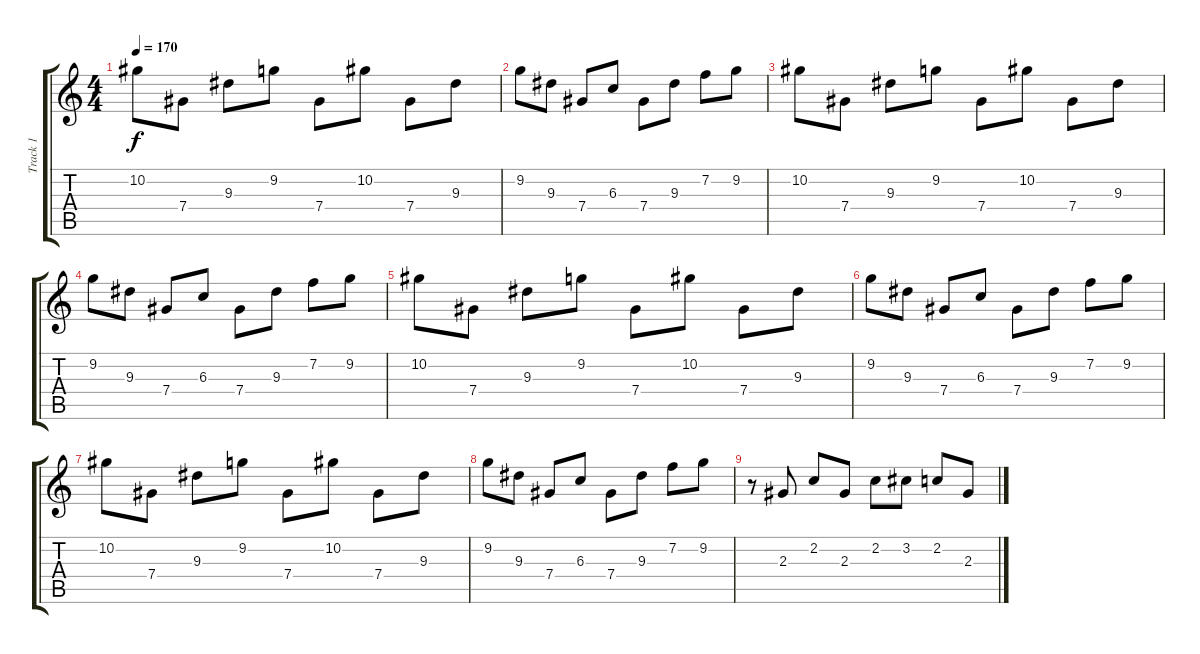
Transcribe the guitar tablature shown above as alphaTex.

\track ("Track 1" "Track 1") {instrument electricguitarclean}
\staff {score tabs}
\tuning (Eb4 Bb3 Gb3 Db3 Ab2 Db2) {hide}
\ts (4 4)
\tempo 170
\clef g2
\ks c
10.2.8{dy f} 7.4.8 9.3.8 9.2.8 7.4.8 10.2.8 7.4.8 9.3.8 |
9.2.8 9.3.8 7.4.8 6.3.8 7.4.8 9.3.8 7.2.8 9.2.8 |
10.2.8 7.4.8 9.3.8 9.2.8 7.4.8 10.2.8 7.4.8 9.3.8 |
9.2.8 9.3.8 7.4.8 6.3.8 7.4.8 9.3.8 7.2.8 9.2.8 |
10.2.8 7.4.8 9.3.8 9.2.8 7.4.8 10.2.8 7.4.8 9.3.8 |
9.2.8 9.3.8 7.4.8 6.3.8 7.4.8 9.3.8 7.2.8 9.2.8 |
10.2.8 7.4.8 9.3.8 9.2.8 7.4.8 10.2.8 7.4.8 9.3.8 |
9.2.8 9.3.8 7.4.8 6.3.8 7.4.8 9.3.8 7.2.8 9.2.8 |
r.8 2.3.8 2.2.8 2.3.8 2.2.8 3.2.8 2.2.8 2.3.8
